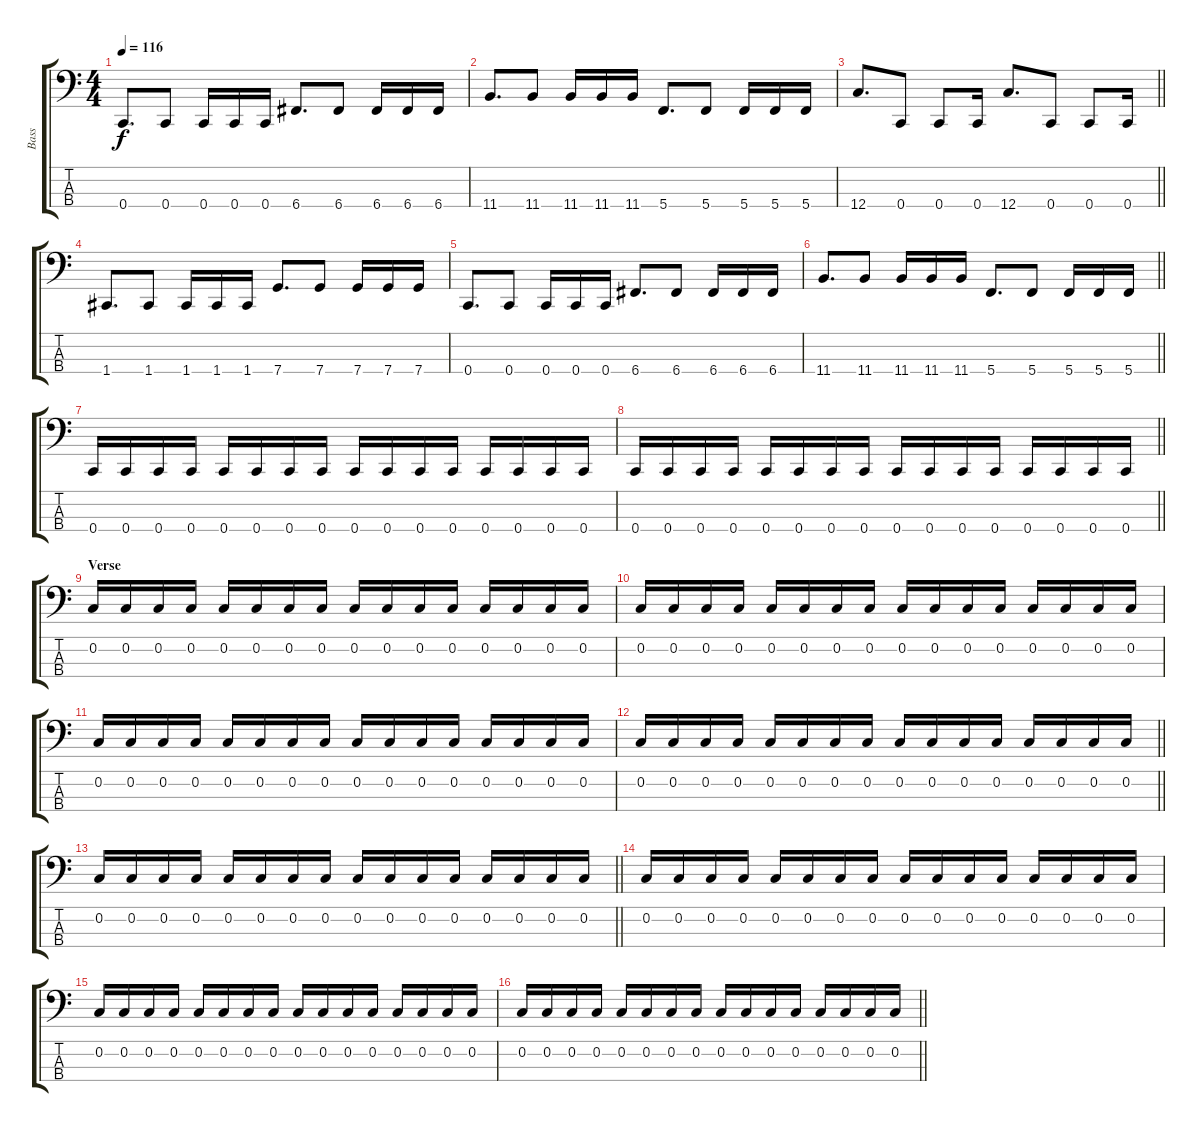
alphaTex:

\track ("Bass" "Bass") {instrument electricbassfinger}
\staff {score tabs}
\tuning (F2 C2 G1 C1) {hide}
\ts (4 4)
\tempo 116
\clef f4
\ks c
0.4.8{d dy f} 0.4.8 0.4.16 0.4.16 0.4.16 6.4.8{d} 6.4.8 6.4.16 6.4.16 6.4.16 |
11.4.8{d} 11.4.8 11.4.16 11.4.16 11.4.16 5.4.8{d} 5.4.8 5.4.16 5.4.16 5.4.16 |
\barLineRight lightlight
12.4.8{d} 0.4.8 0.4.8 0.4.16 12.4.8{d} 0.4.8 0.4.8 0.4.16 |
\section ("" "")
1.4.8{d} 1.4.8 1.4.16 1.4.16 1.4.16 7.4.8{d} 7.4.8 7.4.16 7.4.16 7.4.16 |
0.4.8{d} 0.4.8 0.4.16 0.4.16 0.4.16 6.4.8{d} 6.4.8 6.4.16 6.4.16 6.4.16 |
\barLineRight lightlight
11.4.8{d} 11.4.8 11.4.16 11.4.16 11.4.16 5.4.8{d} 5.4.8 5.4.16 5.4.16 5.4.16 |
\section ("" "")
0.4.16 0.4.16 0.4.16 0.4.16 0.4.16 0.4.16 0.4.16 0.4.16 0.4.16 0.4.16 0.4.16 0.4.16 0.4.16 0.4.16 0.4.16 0.4.16 |
\barLineRight lightlight
0.4.16 0.4.16 0.4.16 0.4.16 0.4.16 0.4.16 0.4.16 0.4.16 0.4.16 0.4.16 0.4.16 0.4.16 0.4.16 0.4.16 0.4.16 0.4.16 |
\section ("" "Verse")
0.2.16{volume 12} 0.2.16 0.2.16 0.2.16 0.2.16 0.2.16 0.2.16 0.2.16 0.2.16 0.2.16 0.2.16 0.2.16 0.2.16 0.2.16 0.2.16 0.2.16 |
0.2.16 0.2.16 0.2.16 0.2.16 0.2.16 0.2.16 0.2.16 0.2.16 0.2.16 0.2.16 0.2.16 0.2.16 0.2.16 0.2.16 0.2.16 0.2.16 |
0.2.16 0.2.16 0.2.16 0.2.16 0.2.16 0.2.16 0.2.16 0.2.16 0.2.16 0.2.16 0.2.16 0.2.16 0.2.16 0.2.16 0.2.16 0.2.16 |
\barLineRight lightlight
0.2.16 0.2.16 0.2.16 0.2.16 0.2.16 0.2.16 0.2.16 0.2.16 0.2.16 0.2.16 0.2.16 0.2.16 0.2.16 0.2.16 0.2.16 0.2.16 |
\section ("" "")
\barLineRight lightlight
0.2.16 0.2.16 0.2.16 0.2.16 0.2.16 0.2.16 0.2.16 0.2.16 0.2.16 0.2.16 0.2.16 0.2.16 0.2.16 0.2.16 0.2.16 0.2.16 |
0.2.16 0.2.16 0.2.16 0.2.16 0.2.16 0.2.16 0.2.16 0.2.16 0.2.16 0.2.16 0.2.16 0.2.16 0.2.16 0.2.16 0.2.16 0.2.16 |
0.2.16 0.2.16 0.2.16 0.2.16 0.2.16 0.2.16 0.2.16 0.2.16 0.2.16 0.2.16 0.2.16 0.2.16 0.2.16 0.2.16 0.2.16 0.2.16 |
\barLineRight lightlight
0.2.16 0.2.16 0.2.16 0.2.16 0.2.16 0.2.16 0.2.16 0.2.16 0.2.16 0.2.16 0.2.16 0.2.16 0.2.16 0.2.16 0.2.16 0.2.16
